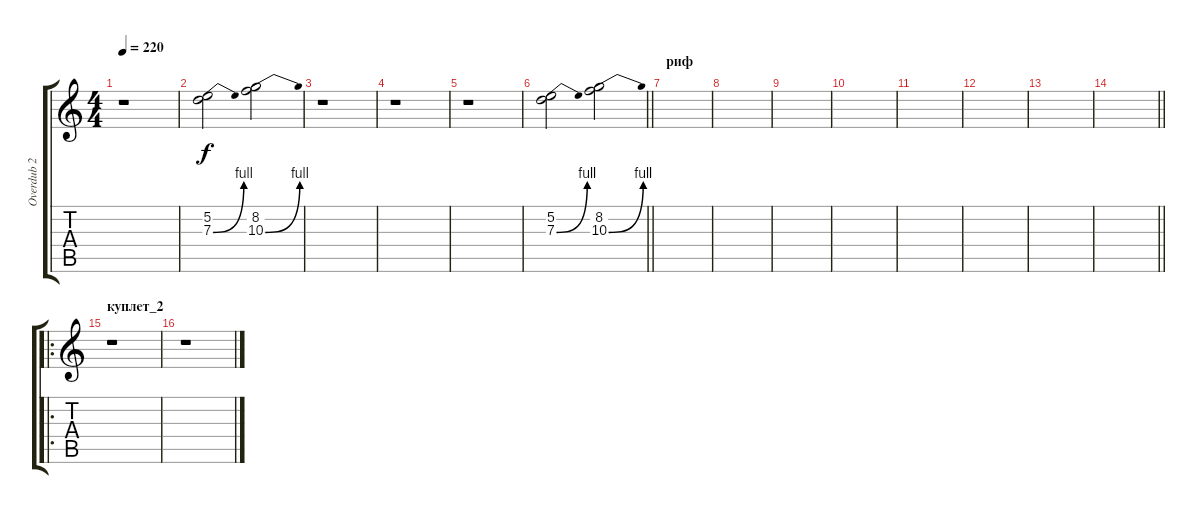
\track ("Overdub 2" "Overdub 2") {instrument distortionguitar}
\staff {score tabs}
\tuning (E4 B3 G3 D3 A2 E2) {hide}
\ts (4 4)
\tempo 220
\clef g2
\ks c
r.1{dy f} |
(5.2 7.3{be (bend 0 0 60 4)}).2 (8.2 10.3{be (bend 0 0 60 4)}).2 |
r.1 |
r.1 |
r.1 |
\barLineRight lightlight
(5.2 7.3{be (bend 0 0 60 4)}).2 (8.2 10.3{be (bend 0 0 60 4)}).2 |
\section ("" "риф")
|
|
|
|
|
|
|
\barLineRight lightlight
|
\ro
\section ("" "куплет_2")
r.1 |
r.1
